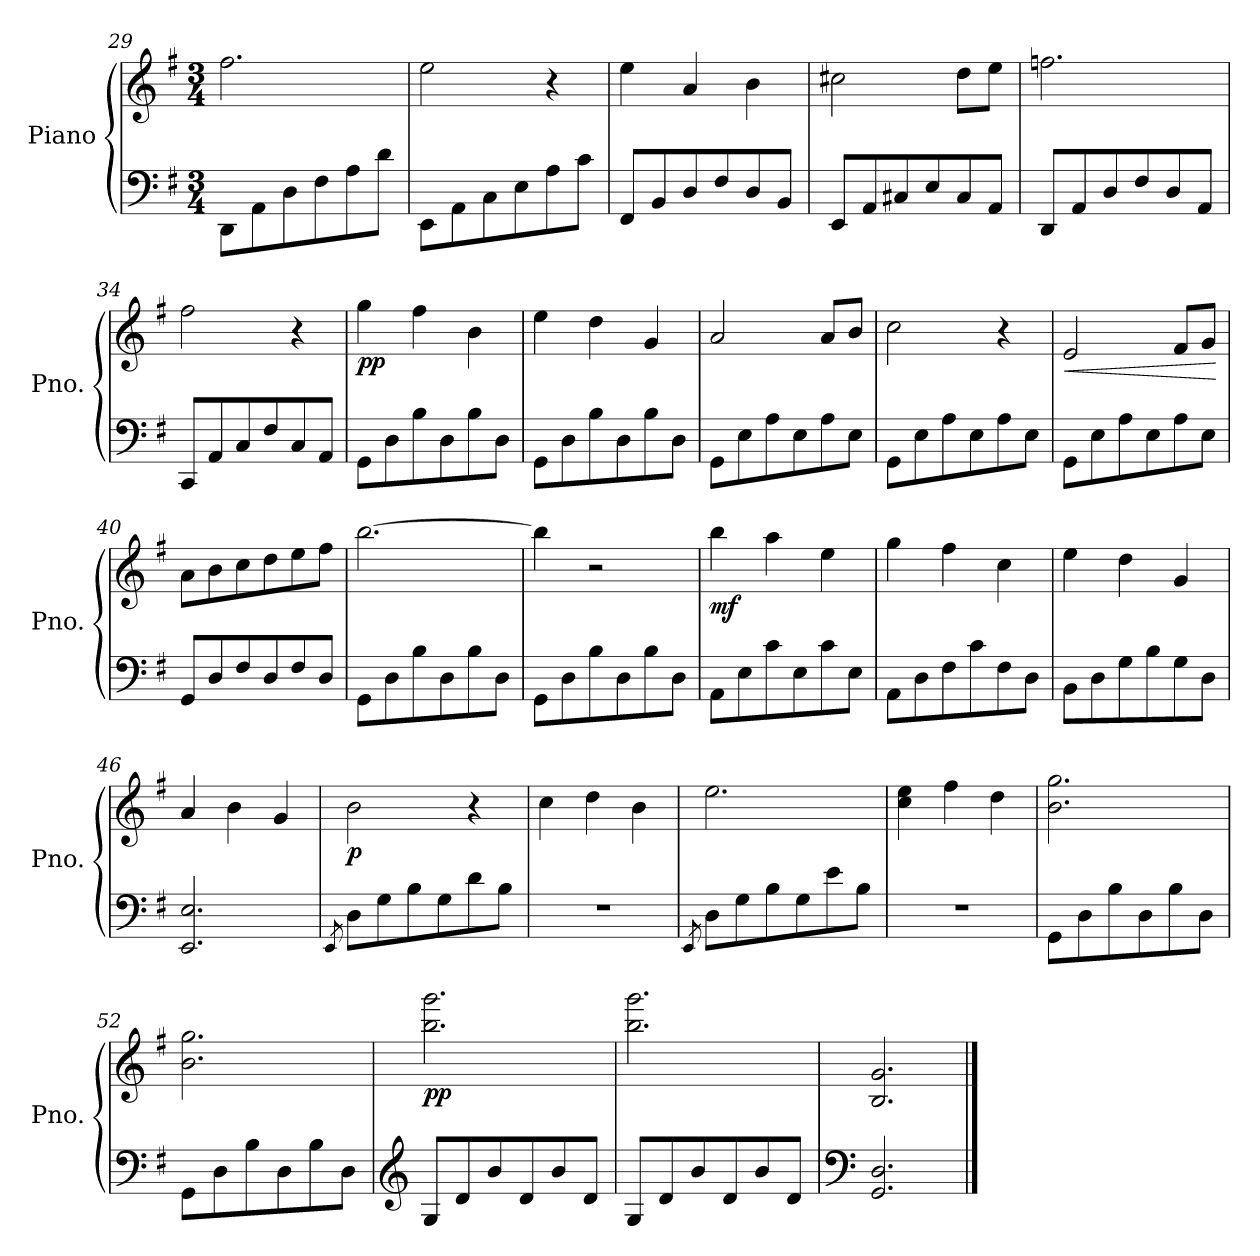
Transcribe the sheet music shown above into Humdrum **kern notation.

**kern	**kern	**dynam
*part1	*part1	*part1
*staff2	*staff1	*staff1/2
*I"Piano	*	*
*I'Pno.	*	*
*clefF4	*clefG2	*
*k[f#]	*k[f#]	*
*M3/4	*M3/4	*
=29	=29	=29
8DD\L	2.ff#\	.
8AA\	.	.
8D\	.	.
8F#\	.	.
8A\	.	.
8d\J	.	.
=30	=30	=30
8EE\L	2ee\	.
8AA\	.	.
8C\	.	.
8E\	.	.
8A\	4r	.
8c\J	.	.
=31	=31	=31
8FF#/L	4ee\	.
8BB/	.	.
8D/	4a/	.
8F#/	.	.
8D/	4b\	.
8BB/J	.	.
=32	=32	=32
8EE/L	2cc#X\	.
8AA/	.	.
8C#X/	.	.
8E/	.	.
8C#/	8dd\L	.
8AA/J	8ee\J	.
=33	=33	=33
8DD/L	2.ffn\	.
8AA/	.	.
8D/	.	.
8F#/	.	.
8D/	.	.
8AA/J	.	.
=34	=34	=34
8CC/L	2ff#\	.
8AA/	.	.
8C/	.	.
8F#/	.	.
8C/	4r	.
8AA/J	.	.
!!LO:PB:g=z
=35	=35	=35
!	!	!LO:DY:b
8GG\L	4gg\	pp
8D\	.	.
8B\	4ff#\	.
8D\	.	.
8B\	4b\	.
8D\J	.	.
=36	=36	=36
8GG\L	4ee\	.
8D\	.	.
8B\	4dd\	.
8D\	.	.
8B\	4g/	.
8D\J	.	.
=37	=37	=37
8GG\L	2a/	.
8E\	.	.
8A\	.	.
8E\	.	.
8A\	8a/L	.
8E\J	8b/J	.
=38	=38	=38
8GG\L	2cc\	.
8E\	.	.
8A\	.	.
8E\	.	.
8A\	4r	.
8E\J	.	.
=39	=39	=39
!	!	!LO:HP:b
8GG\L	2e/	<
8E\	.	.
8A\	.	.
8E\	.	.
8A\	8f#/L	.
8E\J	8g/J	.
.	.	[
=40	=40	=40
8GG/L	8a\L	.
8D/	8b\	.
8F#/	8cc\	.
8D/	8dd\	.
8F#/	8ee\	.
8D/J	8ff#\J	.
=41	=41	=41
8GG\L	[2.bb\	.
8D\	.	.
8B\	.	.
8D\	.	.
8B\	.	.
8D\J	.	.
!!LO:LB:g=z
=42	=42	=42
8GG\L	4bb\]	.
8D\	.	.
8B\	2r	.
8D\	.	.
8B\	.	.
8D\J	.	.
=43	=43	=43
!	!	!LO:DY:b
8AA\L	4bb\	mf
8E\	.	.
8c\	4aa\	.
8E\	.	.
8c\	4ee\	.
8E\J	.	.
=44	=44	=44
8AA\L	4gg\	.
8D\	.	.
8F#\	4ff#\	.
8c\	.	.
8F#\	4cc\	.
8D\J	.	.
=45	=45	=45
8BB\L	4ee\	.
8D\	.	.
8G\	4dd\	.
8B\	.	.
8G\	4g/	.
8D\J	.	.
=46	=46	=46
2.EE/ 2.E/	4a/	.
.	4b\	.
.	4g/	.
=47	=47	=47
8qEE/	.	.
!	!	!LO:DY:b
8D\L	2b\	p
8G\	.	.
8B\	.	.
8G\	.	.
8d\	4r	.
8B\J	.	.
=48	=48	=48
2.r	4cc\	.
.	4dd\	.
.	4b\	.
!!LO:LB:g=z
=49	=49	=49
8qEE/	.	.
8D\L	2.ee\	.
8G\	.	.
8B\	.	.
8G\	.	.
8e\	.	.
8B\J	.	.
=50	=50	=50
2.r	4cc\ 4ee\	.
.	4ff#\	.
.	4dd\	.
=51	=51	=51
8GG\L	2.b\ 2.gg\	.
8D\	.	.
8B\	.	.
8D\	.	.
8B\	.	.
8D\J	.	.
=52	=52	=52
8GG\L	2.b\ 2.gg\	.
8D\	.	.
8B\	.	.
8D\	.	.
8B\	.	.
8D\J	.	.
=53	=53	=53
*clefG2	*	*
!	!	!LO:DY:b
8G/L	2.bb\ 2.ggg\	pp
8d/	.	.
8b/	.	.
8d/	.	.
8b/	.	.
8d/J	.	.
=54	=54	=54
8G/L	2.bb\ 2.ggg\	.
8d/	.	.
8b/	.	.
8d/	.	.
8b/	.	.
8d/J	.	.
=55	=55	=55
*clefF4	*	*
2.GG/ 2.D/	2.B/ 2.g/	.
==	==	==
*-	*-	*-
